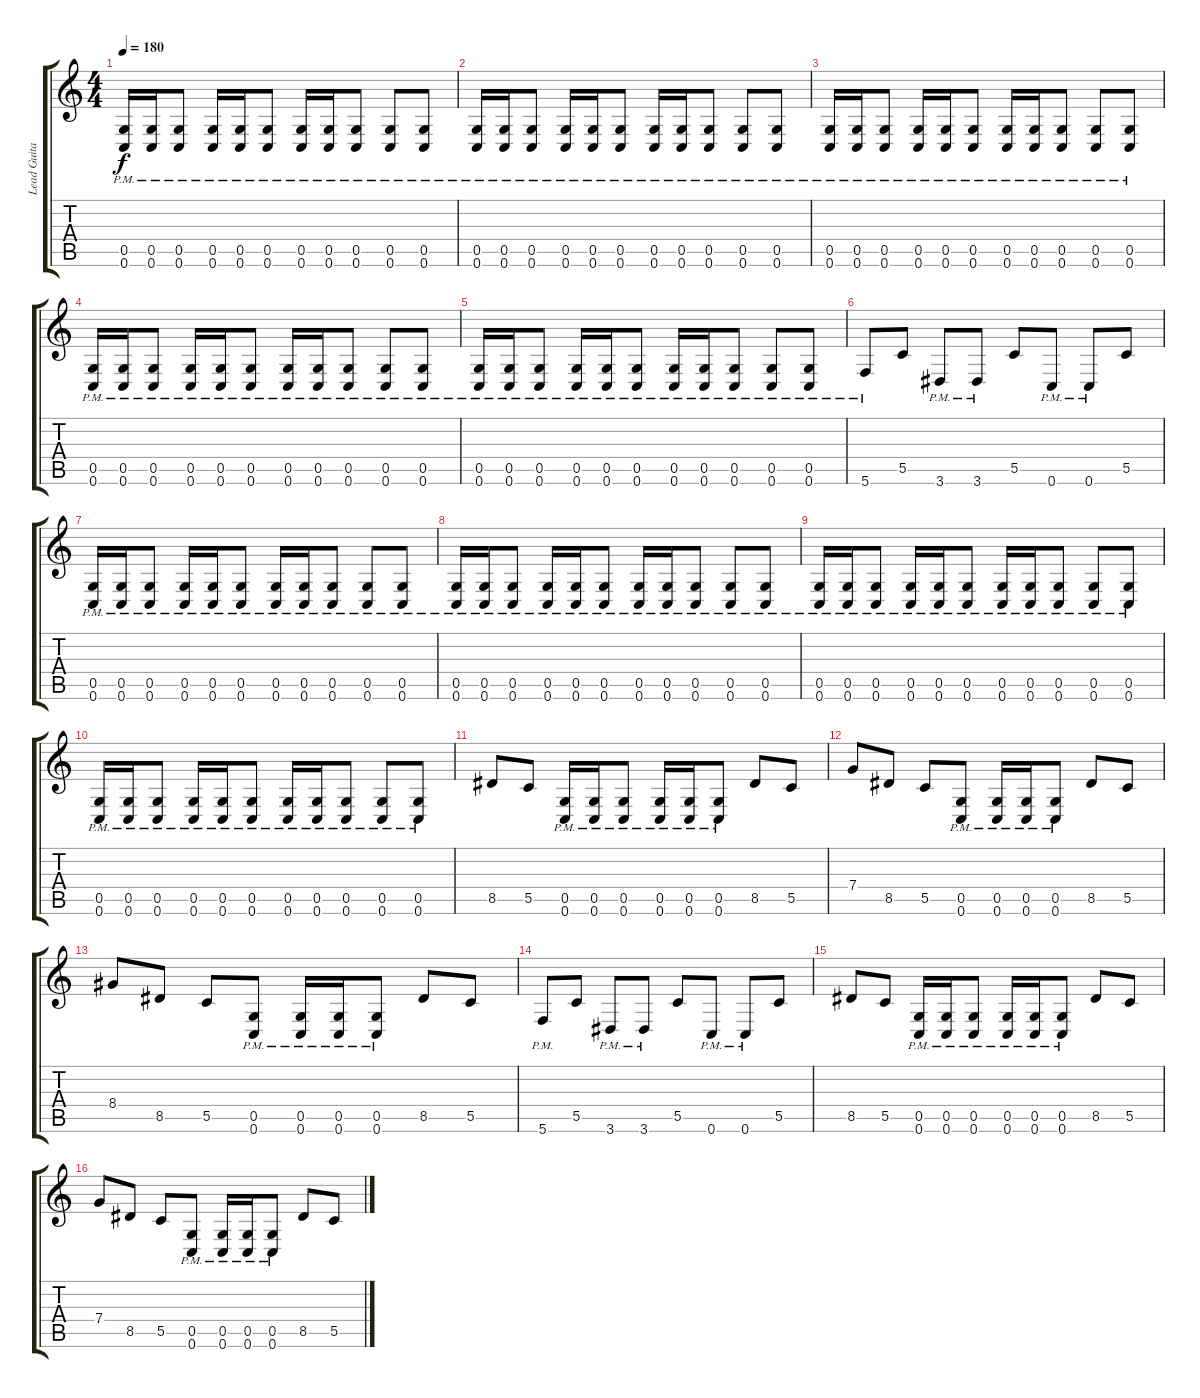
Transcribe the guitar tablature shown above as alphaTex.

\track ("Lead Guitar" "Lead Guita") {instrument distortionguitar}
\staff {score tabs}
\tuning (D4 A3 F3 C3 G2 C2) {hide}
\ts (4 4)
\tempo 180
\clef g2
\ks c
(0.5{pm} 0.6{pm}).16{dy f} (0.5{pm} 0.6{pm}).16 (0.5{pm} 0.6{pm}).8 (0.5{pm} 0.6{pm}).16 (0.5{pm} 0.6{pm}).16 (0.5{pm} 0.6{pm}).8 (0.5{pm} 0.6{pm}).16 (0.5{pm} 0.6{pm}).16 (0.5{pm} 0.6{pm}).8 (0.5{pm} 0.6{pm}).8 (0.5{pm} 0.6{pm}).8 |
(0.5{pm} 0.6{pm}).16 (0.5{pm} 0.6{pm}).16 (0.5{pm} 0.6{pm}).8 (0.5{pm} 0.6{pm}).16 (0.5{pm} 0.6{pm}).16 (0.5{pm} 0.6{pm}).8 (0.5{pm} 0.6{pm}).16 (0.5{pm} 0.6{pm}).16 (0.5{pm} 0.6{pm}).8 (0.5{pm} 0.6{pm}).8 (0.5{pm} 0.6{pm}).8 |
(0.5{pm} 0.6{pm}).16 (0.5{pm} 0.6{pm}).16 (0.5{pm} 0.6{pm}).8 (0.5{pm} 0.6{pm}).16 (0.5{pm} 0.6{pm}).16 (0.5{pm} 0.6{pm}).8 (0.5{pm} 0.6{pm}).16 (0.5{pm} 0.6{pm}).16 (0.5{pm} 0.6{pm}).8 (0.5{pm} 0.6{pm}).8 (0.5{pm} 0.6{pm}).8 |
(0.5{pm} 0.6{pm}).16 (0.5{pm} 0.6{pm}).16 (0.5{pm} 0.6{pm}).8 (0.5{pm} 0.6{pm}).16 (0.5{pm} 0.6{pm}).16 (0.5{pm} 0.6{pm}).8 (0.5{pm} 0.6{pm}).16 (0.5{pm} 0.6{pm}).16 (0.5{pm} 0.6{pm}).8 (0.5{pm} 0.6{pm}).8 (0.5{pm} 0.6{pm}).8 |
(0.5{pm} 0.6{pm}).16 (0.5{pm} 0.6{pm}).16 (0.5{pm} 0.6{pm}).8 (0.5{pm} 0.6{pm}).16 (0.5{pm} 0.6{pm}).16 (0.5{pm} 0.6{pm}).8 (0.5{pm} 0.6{pm}).16 (0.5{pm} 0.6{pm}).16 (0.5{pm} 0.6{pm}).8 (0.5{pm} 0.6{pm}).8 (0.5{pm} 0.6{pm}).8 |
5.6{pm}.8 5.5.8 3.6{pm}.8 3.6{pm}.8 5.5.8 0.6{pm}.8 0.6{pm}.8 5.5.8 |
(0.5{pm} 0.6{pm}).16 (0.5{pm} 0.6{pm}).16 (0.5{pm} 0.6{pm}).8 (0.5{pm} 0.6{pm}).16 (0.5{pm} 0.6{pm}).16 (0.5{pm} 0.6{pm}).8 (0.5{pm} 0.6{pm}).16 (0.5{pm} 0.6{pm}).16 (0.5{pm} 0.6{pm}).8 (0.5{pm} 0.6{pm}).8 (0.5{pm} 0.6{pm}).8 |
(0.5{pm} 0.6{pm}).16 (0.5{pm} 0.6{pm}).16 (0.5{pm} 0.6{pm}).8 (0.5{pm} 0.6{pm}).16 (0.5{pm} 0.6{pm}).16 (0.5{pm} 0.6{pm}).8 (0.5{pm} 0.6{pm}).16 (0.5{pm} 0.6{pm}).16 (0.5{pm} 0.6{pm}).8 (0.5{pm} 0.6{pm}).8 (0.5{pm} 0.6{pm}).8 |
(0.5{pm} 0.6{pm}).16 (0.5{pm} 0.6{pm}).16 (0.5{pm} 0.6{pm}).8 (0.5{pm} 0.6{pm}).16 (0.5{pm} 0.6{pm}).16 (0.5{pm} 0.6{pm}).8 (0.5{pm} 0.6{pm}).16 (0.5{pm} 0.6{pm}).16 (0.5{pm} 0.6{pm}).8 (0.5{pm} 0.6{pm}).8 (0.5{pm} 0.6{pm}).8 |
(0.5{pm} 0.6{pm}).16 (0.5{pm} 0.6{pm}).16 (0.5{pm} 0.6{pm}).8 (0.5{pm} 0.6{pm}).16 (0.5{pm} 0.6{pm}).16 (0.5{pm} 0.6{pm}).8 (0.5{pm} 0.6{pm}).16 (0.5{pm} 0.6{pm}).16 (0.5{pm} 0.6{pm}).8 (0.5{pm} 0.6{pm}).8 (0.5{pm} 0.6{pm}).8 |
8.5.8 5.5.8 (0.5{pm} 0.6{pm}).16 (0.5{pm} 0.6{pm}).16 (0.5{pm} 0.6{pm}).8 (0.5{pm} 0.6{pm}).16 (0.5{pm} 0.6{pm}).16 (0.5{pm} 0.6{pm}).8 8.5.8 5.5.8 |
7.4.8 8.5.8 5.5.8 (0.5{pm} 0.6{pm}).8 (0.5{pm} 0.6{pm}).16 (0.5{pm} 0.6{pm}).16 (0.5{pm} 0.6{pm}).8 8.5.8 5.5.8 |
8.4.8 8.5.8 5.5.8 (0.5{pm} 0.6{pm}).8 (0.5{pm} 0.6{pm}).16 (0.5{pm} 0.6{pm}).16 (0.5{pm} 0.6{pm}).8 8.5.8 5.5.8 |
5.6{pm}.8 5.5.8 3.6{pm}.8 3.6{pm}.8 5.5.8 0.6{pm}.8 0.6{pm}.8 5.5.8 |
8.5.8 5.5.8 (0.5{pm} 0.6{pm}).16 (0.5{pm} 0.6{pm}).16 (0.5{pm} 0.6{pm}).8 (0.5{pm} 0.6{pm}).16 (0.5{pm} 0.6{pm}).16 (0.5{pm} 0.6{pm}).8 8.5.8 5.5.8 |
7.4.8 8.5.8 5.5.8 (0.5{pm} 0.6{pm}).8 (0.5{pm} 0.6{pm}).16 (0.5{pm} 0.6{pm}).16 (0.5{pm} 0.6{pm}).8 8.5.8 5.5.8
